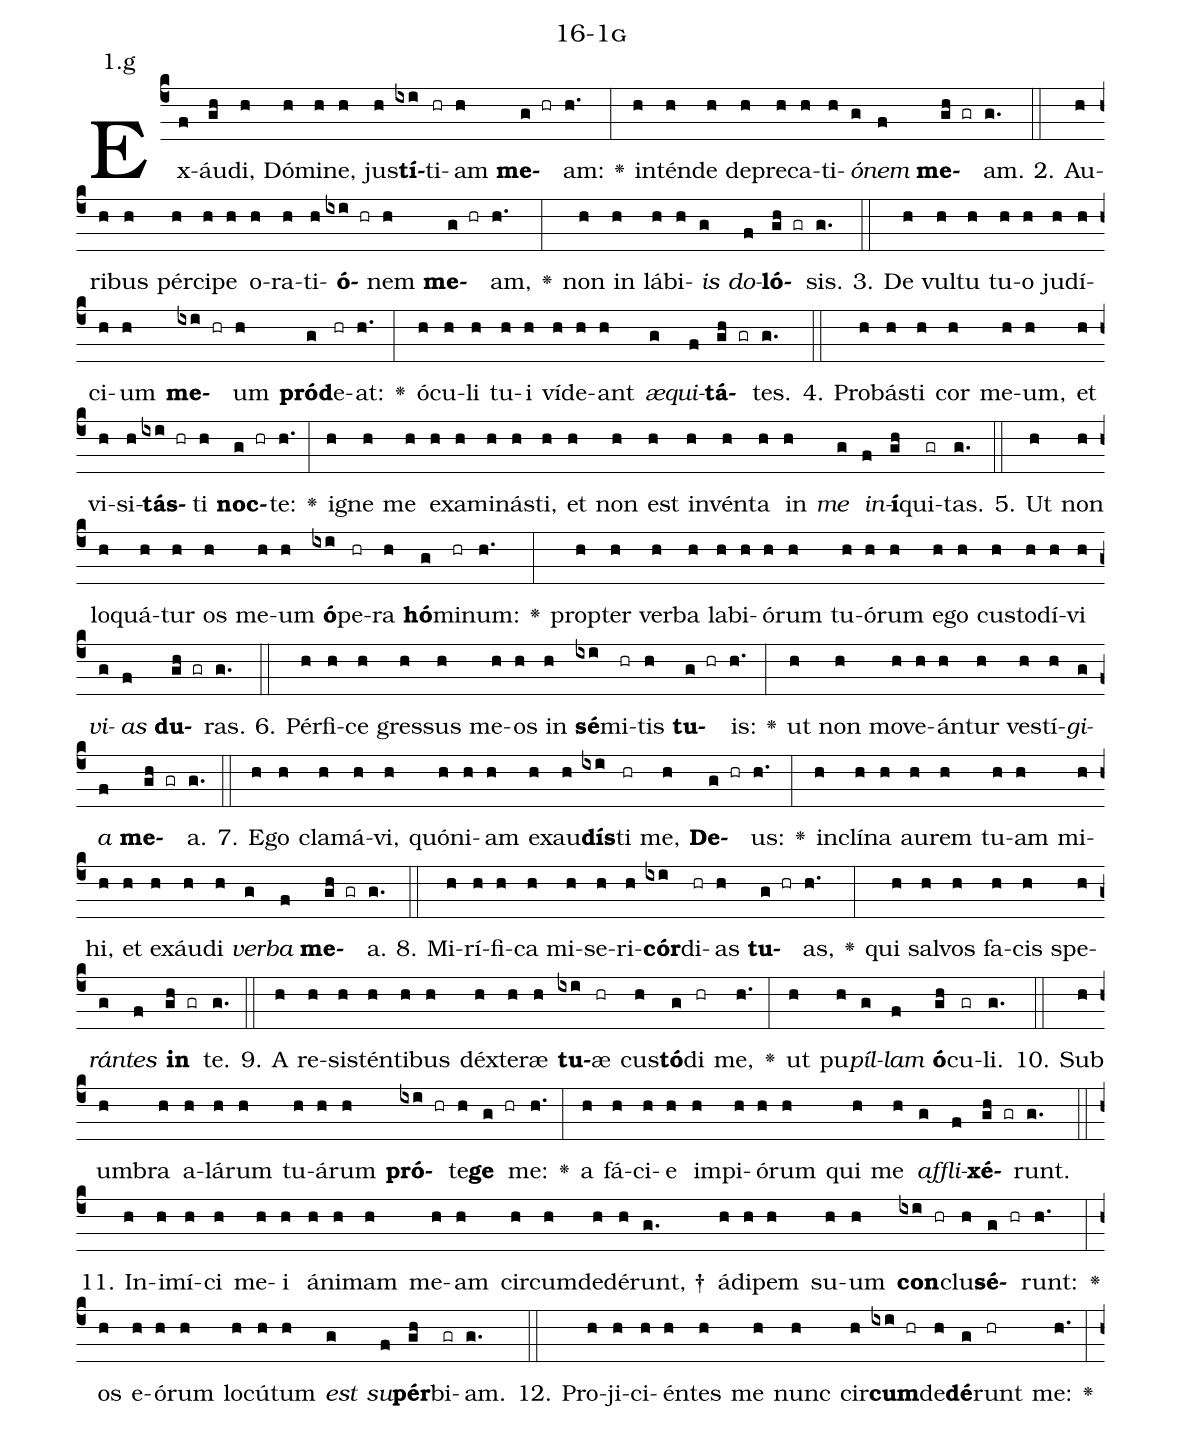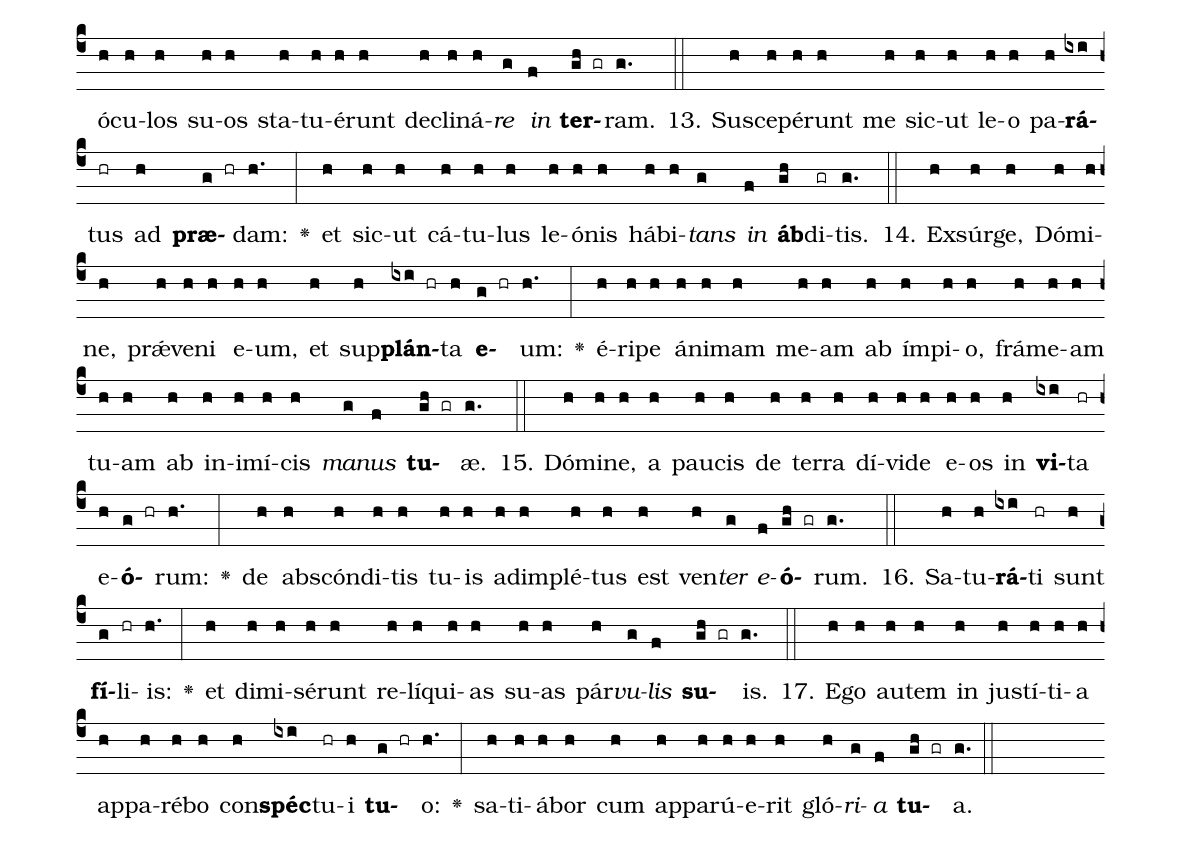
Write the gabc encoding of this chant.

name: 16-1g;
annotation: 1.g;
%%
(c4)Ex(f)áu(gh)di,(h) Dó(h)mi(h)ne,(h) jus(h)<b>tí</b>(ixi)ti(hr)am(h) <b>me</b>(g hr)am:(h.) <v>\greheightstar</v>(:) in(h)tén(h)de(h) de(h)pre(h)ca(h)ti(h)<i>ó</i>(g)<i>nem</i>(f) <b>me</b>(gh gr)am.(g.) (::)
2. Au(h)ri(h)bus(h) pér(h)ci(h)pe(h) o(h)ra(h)ti(h)<b>ó</b>(ixi hr)nem(h) <b>me</b>(g hr)am,(h.) <v>\greheightstar</v>(:) non(h) in(h) lá(h)bi(h)<i>is</i>(g) <i>do</i>(f)<b>ló</b>(gh gr)sis.(g.) (::)
3. De(h) vul(h)tu(h) tu(h)o(h) ju(h)dí(h)ci(h)um(h) <b>me</b>(ixi hr)um(h) <b>pród</b>(g)e(hr)at:(h.) <v>\greheightstar</v>(:) ó(h)cu(h)li(h) tu(h)i(h) ví(h)de(h)ant(h) <i>æ</i>(g)<i>qui</i>(f)<b>tá</b>(gh gr)tes.(g.) (::)
4. Pro(h)bás(h)ti(h) cor(h) me(h)um,(h) et(h) vi(h)si(h)<b>tás</b>(ixi hr)ti(h) <b>noc</b>(g hr)te:(h.) <v>\greheightstar</v>(:) i(h)gne(h) me(h) ex(h)a(h)mi(h)nás(h)ti,(h) et(h) non(h) est(h) in(h)vén(h)ta(h) in(h) <i>me</i>(g) <i>in</i>(f)<b>í</b>(gh)qui(gr)tas.(g.) (::)
5. Ut(h) non(h) lo(h)quá(h)tur(h) os(h) me(h)um(h) <b>ó</b>(ixi)pe(hr)ra(h) <b>hó</b>(g)mi(hr)num:(h.) <v>\greheightstar</v>(:) prop(h)ter(h) ver(h)ba(h) la(h)bi(h)ó(h)rum(h) tu(h)ó(h)rum(h) e(h)go(h) cus(h)to(h)dí(h)vi(h) <i>vi</i>(g)<i>as</i>(f) <b>du</b>(gh gr)ras.(g.) (::)
6. Pér(h)fi(h)ce(h) gres(h)sus(h) me(h)os(h) in(h) <b>sé</b>(ixi)mi(hr)tis(h) <b>tu</b>(g hr)is:(h.) <v>\greheightstar</v>(:) ut(h) non(h) mo(h)ve(h)án(h)tur(h) ves(h)tí(h)<i>gi</i>(g)<i>a</i>(f) <b>me</b>(gh gr)a.(g.) (::)
7. E(h)go(h) cla(h)má(h)vi,(h) quón(h)i(h)am(h) ex(h)au(h)<b>dís</b>(ixi)ti(hr) me,(h) <b>De</b>(g hr)us:(h.) <v>\greheightstar</v>(:) in(h)clí(h)na(h) au(h)rem(h) tu(h)am(h) mi(h)hi,(h) et(h) ex(h)áu(h)di(h) <i>ver</i>(g)<i>ba</i>(f) <b>me</b>(gh gr)a.(g.) (::)
8. Mi(h)rí(h)fi(h)ca(h) mi(h)se(h)ri(h)<b>cór</b>(ixi)di(hr)as(h) <b>tu</b>(g hr)as,(h.) <v>\greheightstar</v>(:) qui(h) sal(h)vos(h) fa(h)cis(h) spe(h)<i>rán</i>(g)<i>tes</i>(f) <b>in</b>(gh gr) te.(g.) (::)
9. A(h) re(h)sis(h)tén(h)ti(h)bus(h) déx(h)te(h)ræ(h) <b>tu</b>(ixi)æ(hr) cus(h)<b>tó</b>(g)di(hr) me,(h.) <v>\greheightstar</v>(:) ut(h) pu(h)<i>píl</i>(g)<i>lam</i>(f) <b>ó</b>(gh)cu(gr)li.(g.) (::)
10. Sub(h) um(h)bra(h) a(h)lá(h)rum(h) tu(h)á(h)rum(h) <b>pró</b>(ixi hr)te(h)<b>ge</b>(g hr) me:(h.) <v>\greheightstar</v>(:) a(h) fá(h)ci(h)e(h) im(h)pi(h)ó(h)rum(h) qui(h) me(h) <i>af</i>(g)<i>fli</i>(f)<b>xé</b>(gh gr)runt.(g.) (::)
11. In(h)i(h)mí(h)ci(h) me(h)i(h) á(h)ni(h)mam(h) me(h)am(h) cir(h)cum(h)de(h)dé(h)runt, †(g.) á(h)di(h)pem(h) su(h)um(h) <b>con</b>(ixi hr)clu(h)<b>sé</b>(g hr)runt:(h.) <v>\greheightstar</v>(:) os(h) e(h)ó(h)rum(h) lo(h)cú(h)tum(h) <i>est</i>(g) <i>su</i>(f)<b>pér</b>(gh)bi(gr)am.(g.) (::)
12. Pro(h)ji(h)ci(h)én(h)tes(h) me(h) nunc(h) cir(h)<b>cum</b>(ixi hr)de(h)<b>dé</b>(g)runt(hr) me:(h.) <v>\greheightstar</v>(:) ó(h)cu(h)los(h) su(h)os(h) sta(h)tu(h)é(h)runt(h) de(h)cli(h)ná(h)<i>re</i>(g) <i>in</i>(f) <b>ter</b>(gh gr)ram.(g.) (::)
13. Su(h)sce(h)pé(h)runt(h) me(h) sic(h)ut(h) le(h)o(h) pa(h)<b>rá</b>(ixi)tus(hr) ad(h) <b>præ</b>(g hr)dam:(h.) <v>\greheightstar</v>(:) et(h) sic(h)ut(h) cá(h)tu(h)lus(h) le(h)ó(h)nis(h) há(h)bi(h)<i>tans</i>(g) <i>in</i>(f) <b>áb</b>(gh)di(gr)tis.(g.) (::)
14. Ex(h)súr(h)ge,(h) Dó(h)mi(h)ne,(h) prǽ(h)ve(h)ni(h) e(h)um,(h) et(h) sup(h)<b>plán</b>(ixi hr)ta(h) <b>e</b>(g hr)um:(h.) <v>\greheightstar</v>(:) é(h)ri(h)pe(h) á(h)ni(h)mam(h) me(h)am(h) ab(h) ím(h)pi(h)o,(h) frá(h)me(h)am(h) tu(h)am(h) ab(h) in(h)i(h)mí(h)cis(h) <i>ma</i>(g)<i>nus</i>(f) <b>tu</b>(gh gr)æ.(g.) (::)
15. Dó(h)mi(h)ne,(h) a(h) pau(h)cis(h) de(h) ter(h)ra(h) dí(h)vi(h)de(h) e(h)os(h) in(h) <b>vi</b>(ixi)ta(hr) e(h)<b>ó</b>(g hr)rum:(h.) <v>\greheightstar</v>(:) de(h) abs(h)cón(h)di(h)tis(h) tu(h)is(h) ad(h)im(h)plé(h)tus(h) est(h) ven(h)<i>ter</i>(g) <i>e</i>(f)<b>ó</b>(gh gr)rum.(g.) (::)
16. Sa(h)tu(h)<b>rá</b>(ixi)ti(hr) sunt(h) <b>fí</b>(g)li(hr)is:(h.) <v>\greheightstar</v>(:) et(h) di(h)mi(h)sé(h)runt(h) re(h)lí(h)qui(h)as(h) su(h)as(h) pár(h)<i>vu</i>(g)<i>lis</i>(f) <b>su</b>(gh gr)is.(g.) (::)
17. E(h)go(h) au(h)tem(h) in(h) jus(h)tí(h)ti(h)a(h) ap(h)pa(h)ré(h)bo(h) con(h)<b>spéc</b>(ixi)tu(hr)i(h) <b>tu</b>(g hr)o:(h.) <v>\greheightstar</v>(:) sa(h)ti(h)á(h)bor(h) cum(h) ap(h)pa(h)rú(h)e(h)rit(h) gló(h)<i>ri</i>(g)<i>a</i>(f) <b>tu</b>(gh gr)a.(g.) (::)
